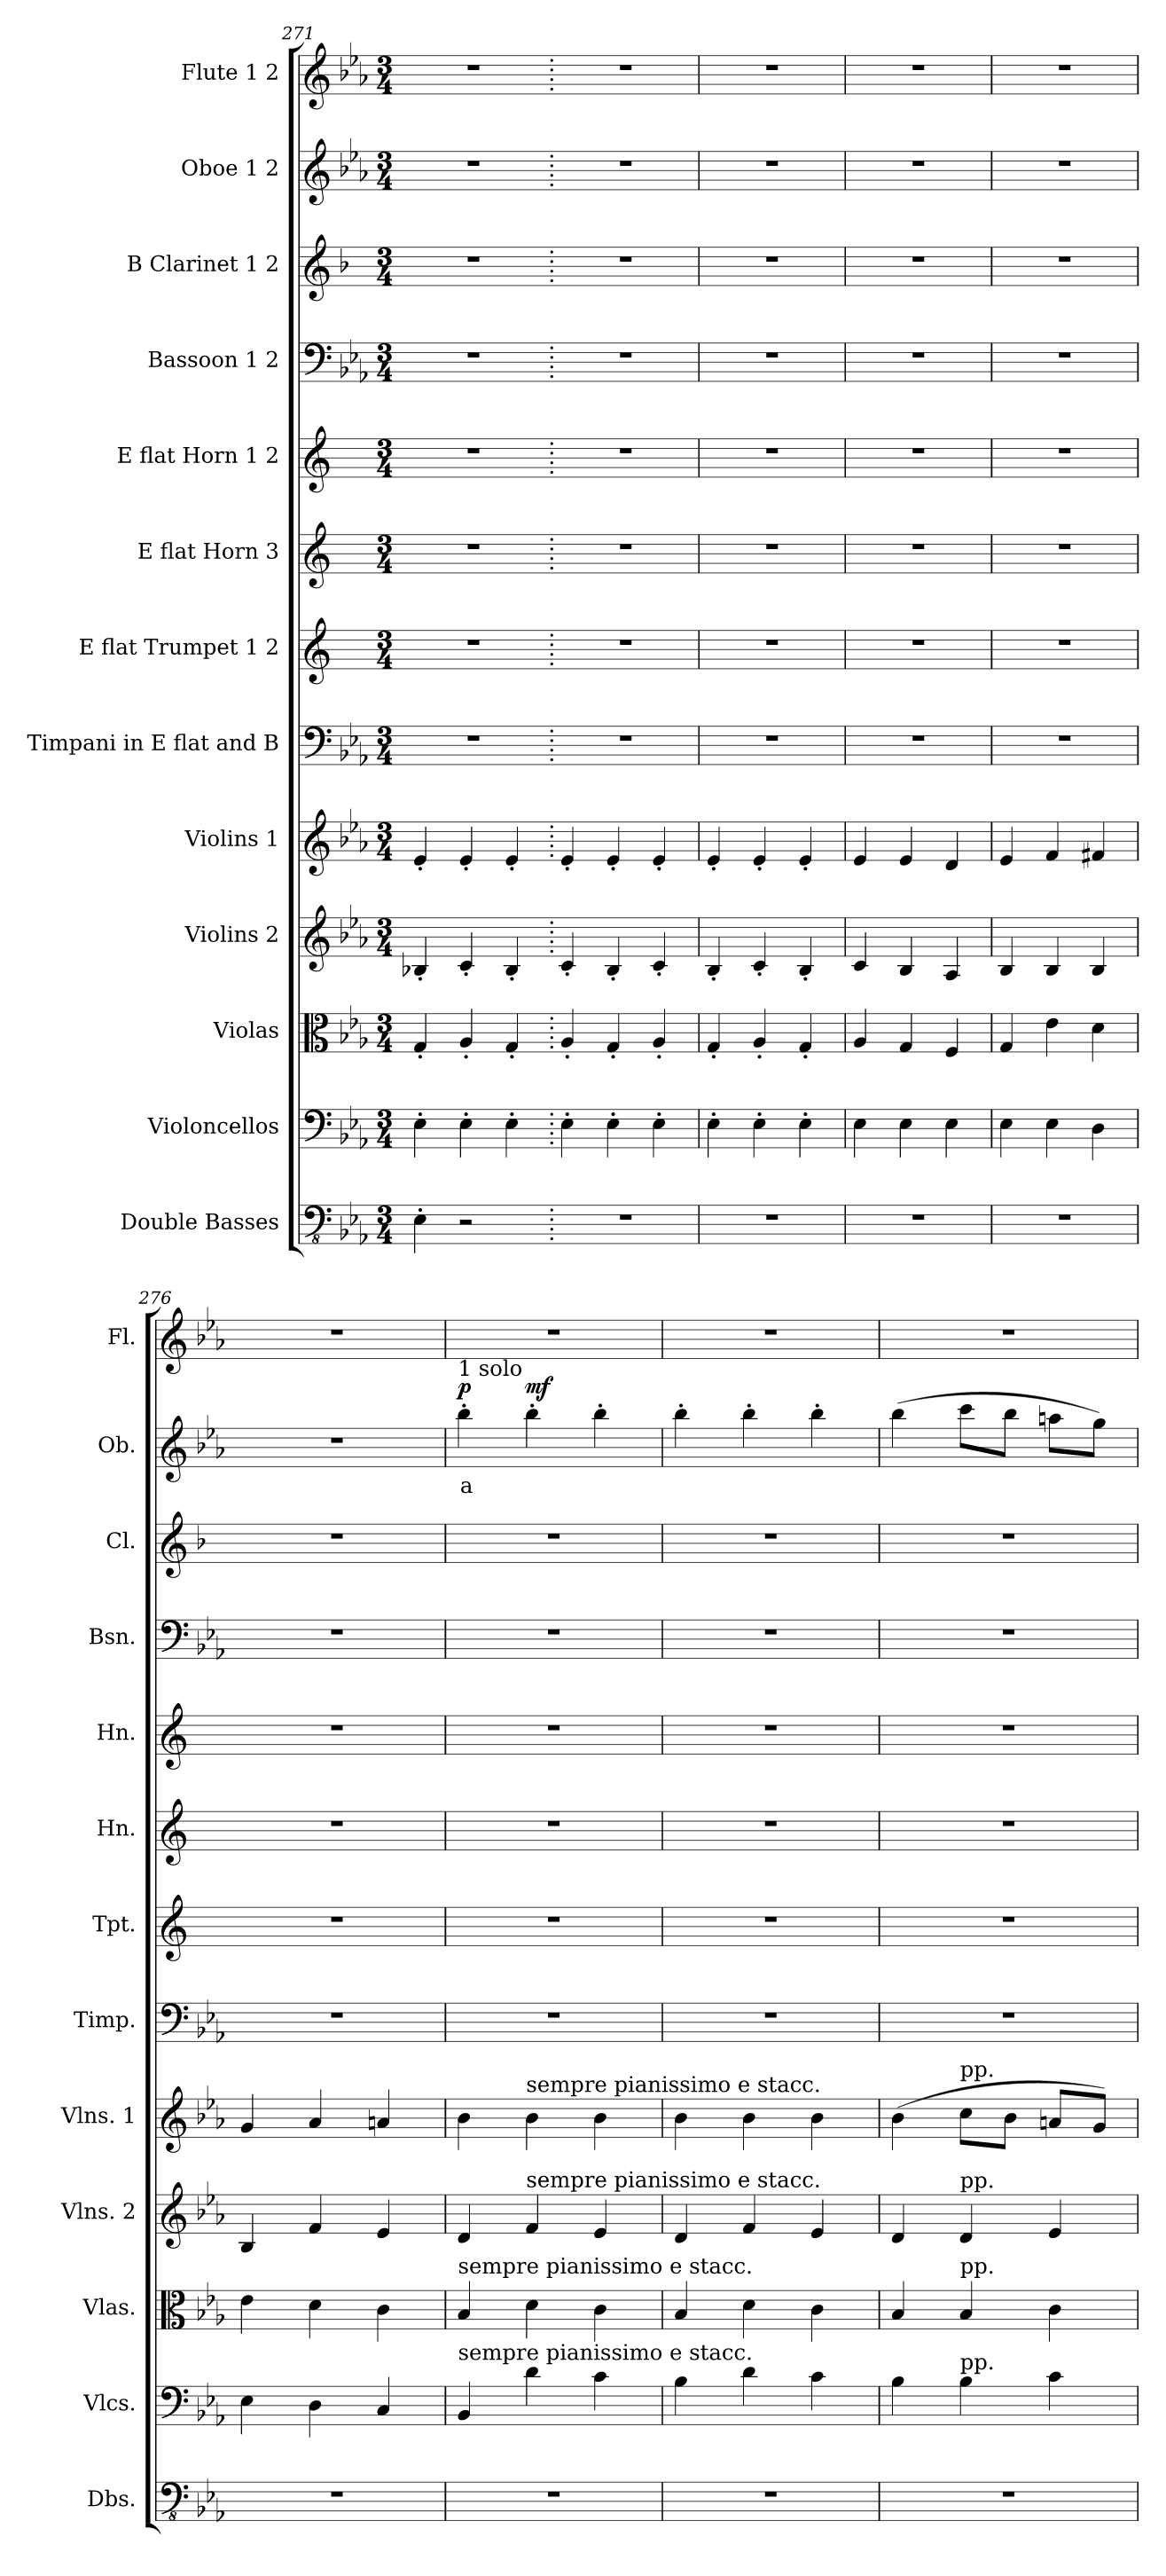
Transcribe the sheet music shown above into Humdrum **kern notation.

**kern	**kern	**kern	**kern	**kern	**kern	**kern	**kern	**kern	**kern	**kern	**kern	**text	**dynam	**kern
*part13	*part12	*part11	*part10	*part9	*part8	*part7	*part6	*part5	*part4	*part3	*part2	*part2	*part2	*part1
*staff13	*staff12	*staff11	*staff10	*staff9	*staff8	*staff7	*staff6	*staff5	*staff4	*staff3	*staff2	*staff2	*staff2	*staff1
*I"Double Basses	*I"Violoncellos	*I"Violas	*I"Violins 2	*I"Violins 1	*I"Timpani in E flat and B	*I"E flat Trumpet 1 2	*I"E flat Horn 3	*I"E flat Horn  1 2	*I"Bassoon 1 2	*I"B Clarinet 1 2	*I"Oboe 1 2	*	*	*I"Flute 1 2
*I'Dbs.	*I'Vlcs.	*I'Vlas.	*I'Vlns. 2	*I'Vlns. 1	*I'Timp.	*I'Tpt.	*I'Hn.	*I'Hn.	*I'Bsn.	*I'Cl.	*I'Ob.	*	*	*I'Fl.
*clefFv4	*clefF4	*clefC3	*clefG2	*clefG2	*clefF4	*clefG2	*clefG2	*clefG2	*clefF4	*clefG2	*clefG2	*	*	*clefG2
*	*	*	*	*	*	*ITrd-2c-3	*ITrd5c9	*ITrd5c9	*	*ITrd1c2	*	*	*	*
*k[b-e-a-]	*k[b-e-a-]	*k[b-e-a-]	*k[b-e-a-]	*k[b-e-a-]	*k[b-e-a-]	*k[b-e-a-]	*k[b-e-a-]	*k[b-e-a-]	*k[b-e-a-]	*k[b-e-a-]	*k[b-e-a-]	*	*	*k[b-e-a-]
*M3/4	*M3/4	*M3/4	*M3/4	*M3/4	*M3/4	*M3/4	*M3/4	*M3/4	*M3/4	*M3/4	*M3/4	*	*	*M3/4
=271	=271	=271	=271	=271	=271	=271	=271	=271	=271	=271	=271	=271	=271	=271
4EE-'\	4E-'\	4G'/	4B-X'/	4e-'/	2.r	2.r	2.r	2.r	2.r	2.r	2.r	.	.	2.r
2r	4E-'\	4A-'/	4c'/	4e-'/	.	.	.	.	.	.	.	.	.	.
.	4E-'\	4G'/	4B-'/	4e-'/	.	.	.	.	.	.	.	.	.	.
=272.	=272.	=272.	=272.	=272.	=272.	=272.	=272.	=272.	=272.	=272.	=272.	=272.	=272.	=272.
2.r	4E-'\	4A-'/	4c'/	4e-'/	2.r	2.r	2.r	2.r	2.r	2.r	2.r	.	.	2.r
.	4E-'\	4G'/	4B-'/	4e-'/	.	.	.	.	.	.	.	.	.	.
.	4E-'\	4A-'/	4c'/	4e-'/	.	.	.	.	.	.	.	.	.	.
=273	=273	=273	=273	=273	=273	=273	=273	=273	=273	=273	=273	=273	=273	=273
2.r	4E-'\	4G'/	4B-'/	4e-'/	2.r	2.r	2.r	2.r	2.r	2.r	2.r	.	.	2.r
.	4E-'\	4A-'/	4c'/	4e-'/	.	.	.	.	.	.	.	.	.	.
.	4E-'\	4G'/	4B-'/	4e-'/	.	.	.	.	.	.	.	.	.	.
=274	=274	=274	=274	=274	=274	=274	=274	=274	=274	=274	=274	=274	=274	=274
2.r	4E-\	4A-/	4c/	4e-/	2.r	2.r	2.r	2.r	2.r	2.r	2.r	.	.	2.r
.	4E-\	4G/	4B-/	4e-/	.	.	.	.	.	.	.	.	.	.
.	4E-\	4F/	4A-/	4d/	.	.	.	.	.	.	.	.	.	.
=275	=275	=275	=275	=275	=275	=275	=275	=275	=275	=275	=275	=275	=275	=275
2.r	4E-\	4G/	4B-/	4e-/	2.r	2.r	2.r	2.r	2.r	2.r	2.r	.	.	2.r
.	4E-\	4e-\	4B-/	4f/	.	.	.	.	.	.	.	.	.	.
.	4D\	4d\	4B-/	4f#X/	.	.	.	.	.	.	.	.	.	.
=276	=276	=276	=276	=276	=276	=276	=276	=276	=276	=276	=276	=276	=276	=276
2.r	4E-\	4e-\	4B-/	4g/	2.r	2.r	2.r	2.r	2.r	2.r	2.r	.	.	2.r
.	4D\	4d\	4f/	4a-/	.	.	.	.	.	.	.	.	.	.
.	4C/	4c\	4e-/	4an/	.	.	.	.	.	.	.	.	.	.
=277	=277	=277	=277	=277	=277	=277	=277	=277	=277	=277	=277	=277	=277	=277
!	!	!	!	!	!	!	!	!	!	!	!LO:TX:a:t=1 solo	!	!	!
!	!	!LO:TX:a:t=sempre pianissimo e stacc.	!	!	!	!	!	!	!	!	!	!	!	!
!	!LO:TX:a:t=sempre pianissimo e stacc.	!	!	!	!	!	!	!	!	!	!	!	!	!
!	!	!	!	!	!	!	!	!	!	!	!	!	!LO:DY:b	!
2.r	4BB-/	4B-/	4d/	4b-\	2.r	2.r	2.r	2.r	2.r	2.r	4bb-'\	a	p	2.r
!	!	!	!	!LO:TX:a:t=sempre pianissimo e stacc.	!	!	!	!	!	!	!	!	!	!
!	!	!	!LO:TX:a:t=sempre pianissimo e stacc.	!	!	!	!	!	!	!	!	!	!	!
!	!	!	!	!	!	!	!	!	!	!	!	!	!LO:DY:b	!
.	4d\	4d\	4f/	4b-\	.	.	.	.	.	.	4bb-'\	.	mf	.
.	4c\	4c\	4e-/	4b-\	.	.	.	.	.	.	4bb-'\	.	.	.
=278	=278	=278	=278	=278	=278	=278	=278	=278	=278	=278	=278	=278	=278	=278
2.r	4B-\	4B-/	4d/	4b-\	2.r	2.r	2.r	2.r	2.r	2.r	4bb-'\	.	.	2.r
.	4d\	4d\	4f/	4b-\	.	.	.	.	.	.	4bb-'\	.	.	.
.	4c\	4c\	4e-/	4b-\	.	.	.	.	.	.	4bb-'\	.	.	.
=279	=279	=279	=279	=279	=279	=279	=279	=279	=279	=279	=279	=279	=279	=279
2.r	4B-\	4B-/	4d/	(>4b-\	2.r	2.r	2.r	2.r	2.r	2.r	(>4bb-\	.	.	2.r
!	!	!	!	!LO:TX:a:t=pp.	!	!	!	!	!	!	!	!	!	!
!	!	!	!LO:TX:a:t=pp.	!	!	!	!	!	!	!	!	!	!	!
!	!	!LO:TX:a:t=pp.	!	!	!	!	!	!	!	!	!	!	!	!
!	!LO:TX:a:t=pp.	!	!	!	!	!	!	!	!	!	!	!	!	!
.	4B-\	4B-/	4d/	8cc\L	.	.	.	.	.	.	8ccc\L	.	.	.
.	.	.	.	8b-\J	.	.	.	.	.	.	8bb-\J	.	.	.
.	4c\	4c\	4e-/	8an/L	.	.	.	.	.	.	8aan\L	.	.	.
.	.	.	.	8g/J)	.	.	.	.	.	.	8gg\J)	.	.	.
=	=	=	=	=	=	=	=	=	=	=	=	=	=	=
*-	*-	*-	*-	*-	*-	*-	*-	*-	*-	*-	*-	*-	*-	*-
